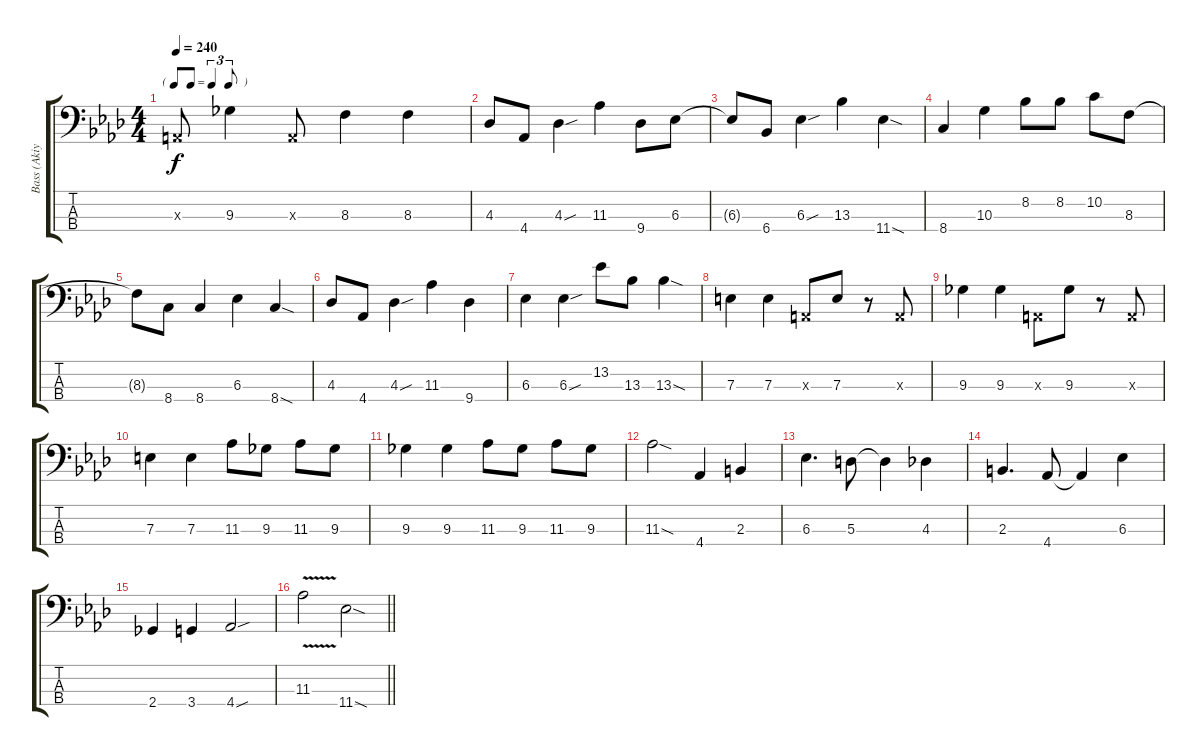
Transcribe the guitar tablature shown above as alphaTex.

\track ("Bass (Akiyama Mio)" "Bass (Akiy") {instrument electricbassfinger}
\staff {score tabs}
\tuning (G2 D2 A1 E1) {hide}
\ts (4 4)
\tf triplet8th
\tempo 240
\clef f4
\ks ab
0.3{x}.8{dy f} 9.3.4 0.3{x}.8 8.3.4 8.3.4 |
4.3.8 4.4.8 4.3{sou}.4 11.3.4 9.4.8 6.3.8 |
6.3{t}.8 6.4.8 6.3{sou}.4 13.3.4 11.4{sod}.4 |
8.4.4 10.3.4 8.2.8 8.2.8 10.2.8 8.3.8 |
8.3{t}.8 8.4.8 8.4.4 6.3.4 8.4{sod}.4 |
4.3.8 4.4.8 4.3{sou}.4 11.3.4 9.4.4 |
6.3.4 6.3{sou}.4 13.2.8 13.3.8 13.3{sod}.4 |
7.3.4 7.3.4 0.3{x}.8 7.3.8 r.8 0.3{x}.8 |
9.3.4 9.3.4 0.3{x}.8 9.3.8 r.8 0.3{x}.8 |
7.3.4 7.3.4 11.3.8 9.3.8 11.3.8 9.3.8 |
9.3.4 9.3.4 11.3.8 9.3.8 11.3.8 9.3.8 |
11.3{sod}.2 4.4.4 2.3.4 |
6.3.4{d} 5.3.8 5.3{t}.4 4.3.4 |
2.3.4{d} 4.4.8 4.4{t}.4 6.3.4 |
2.4.4 3.4.4 4.4{sou}.2 |
\barLineRight lightlight
11.3{v}.2 11.4{sod}.2
